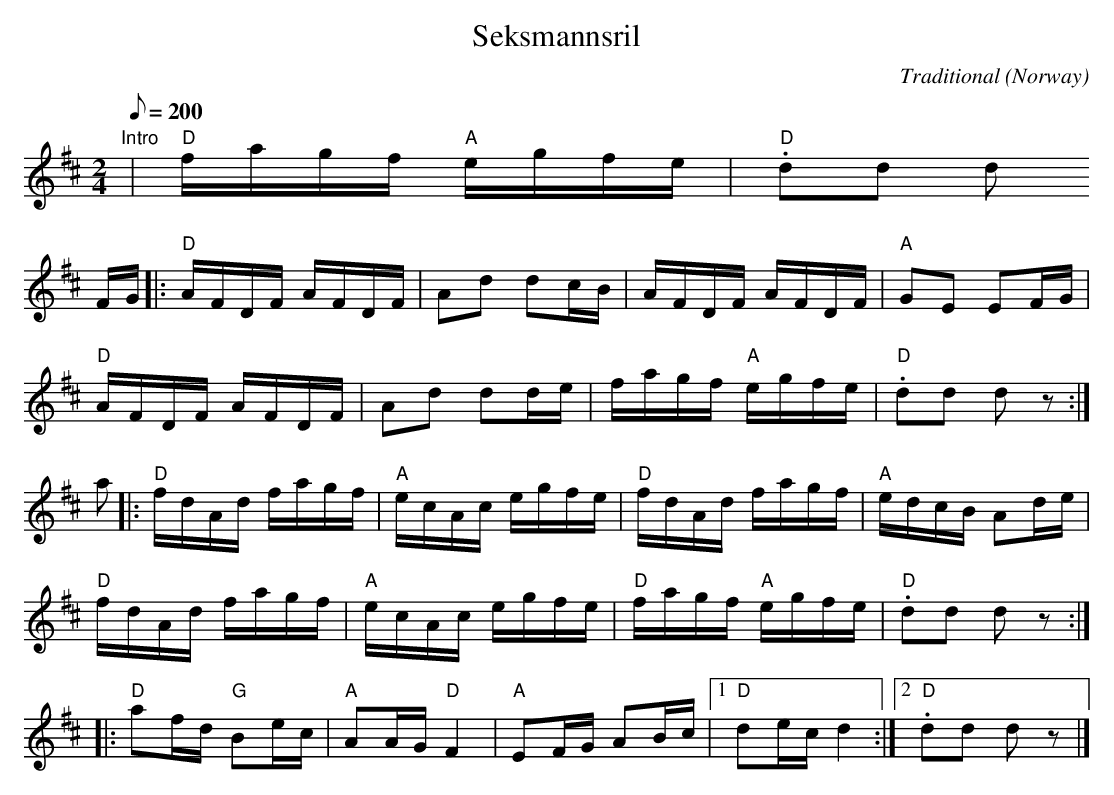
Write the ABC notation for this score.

X:1
T:Seksmannsril
O:Norway
C:Traditional
L:1/16
M:2/4
Q:1/8=200
K:D
"Intro"|\
"D"fagf "A"egfe |"D".d2d2 d2
FG |: "D"AFDF AFDF | A2d2 d2cB | AFDF AFDF | "A"G2E2 E2FG|
"D"AFDF AFDF | A2d2 d2de | fagf "A"egfe | "D".d2d2 d2 z2 :|
a2 |: "D"fdAd fagf | "A"ecAc egfe | "D"fdAd fagf | "A"edcB A2de |
"D"fdAd fagf | "A"ecAc egfe | "D"fagf "A"egfe | "D".d2d2 d2 z2 :|
|: "D"a2fd "G"B2ec | "A"A2AG "D"F4 | "A"E2FG A2Bc |[1 "D"d2ec d4 :|[2 "D".d2d2 d2 z2 |]
